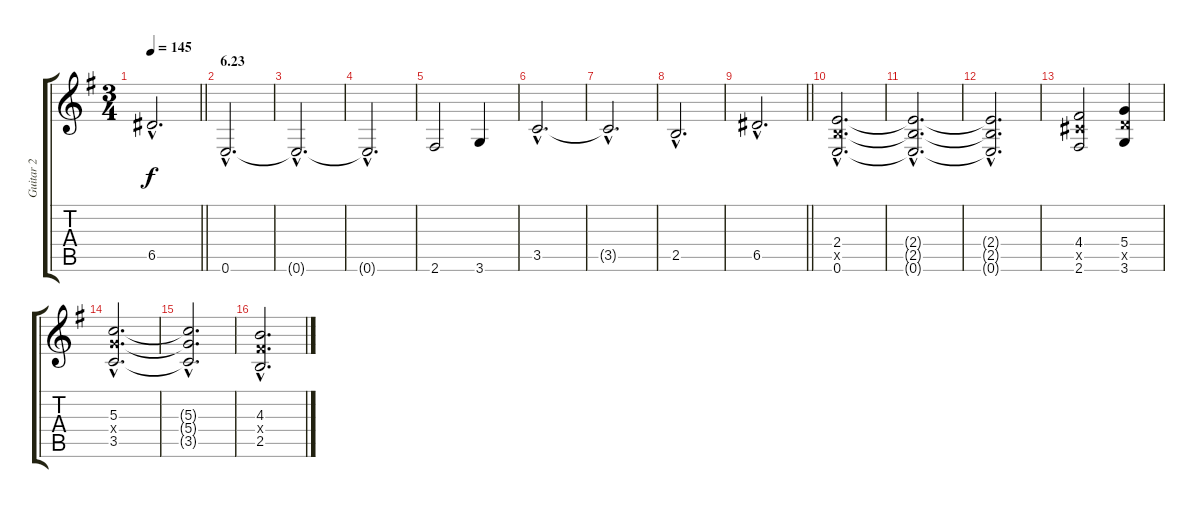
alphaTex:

\track ("Guitar 2" "Guitar 2") {instrument distortionguitar}
\staff {score tabs}
\tuning (E4 B3 G3 D3 A2 E2) {hide}
\ts (3 4)
\tempo 145
\clef g2
\barLineRight lightlight
\ks eminor
6.5{hac}.2{d dy f} |
\section ("" "6.23")
0.6{hac}.2{d} |
0.6{hac t}.2{d} |
0.6{hac t}.2{d} |
2.6.2 3.6.4 |
3.5{hac}.2{d} |
3.5{hac t}.2{d} |
2.5{hac}.2{d} |
\barLineRight lightlight
6.5{hac}.2{d} |
(2.4{hac} 2.5{hac x} 0.6{hac}).2{d} |
(2.4{hac t} 2.5{hac t} 0.6{hac t}).2{d} |
(2.4{hac t} 2.5{hac t} 0.6{hac t}).2{d} |
(4.4 4.5{x} 2.6).2 (5.4 5.5{x} 3.6).4 |
(5.3{hac} 5.4{hac x} 3.5{hac}).2{d} |
(5.3{hac t} 5.4{hac t} 3.5{hac t}).2{d} |
(4.3{hac} 4.4{hac x} 2.5{hac}).2{d}
